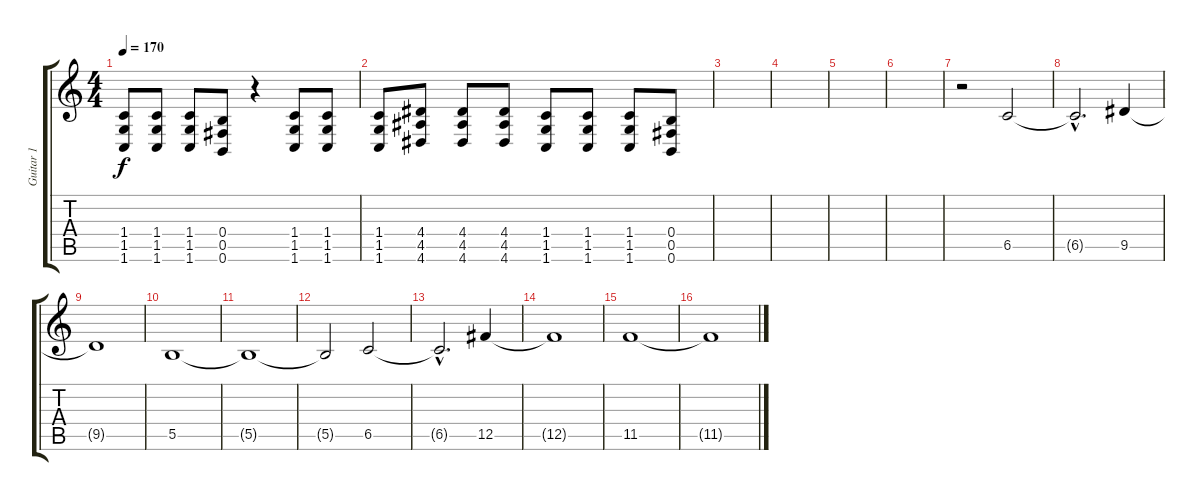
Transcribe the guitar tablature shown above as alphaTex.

\track ("Guitar 1" "Guitar 1") {instrument overdrivenguitar}
\staff {score tabs}
\tuning (Db4 Ab3 E3 B2 Gb2 B1) {hide}
\ts (4 4)
\tempo 170
\clef g2
\ks c
(1.4 1.5 1.6).8{dy f} (1.4 1.5 1.6).8 (1.4 1.5 1.6).8 (0.4 0.5 0.6).8 r.4 (1.4 1.5 1.6).8 (1.4 1.5 1.6).8 |
(1.4 1.5 1.6).8 (4.4 4.5 4.6).8 (4.4 4.5 4.6).8 (4.4 4.5 4.6).8 (1.4 1.5 1.6).8 (1.4 1.5 1.6).8 (1.4 1.5 1.6).8 (0.4 0.5 0.6).8 |
|
|
|
|
r.2 6.5.2 |
6.5{hac t}.2{d} 9.5.4 |
9.5{t}.1 |
5.5.1 |
5.5{t}.1 |
5.5{t}.2 6.5.2 |
6.5{hac t}.2{d} 12.5.4 |
12.5{t}.1 |
11.5.1 |
11.5{t}.1
